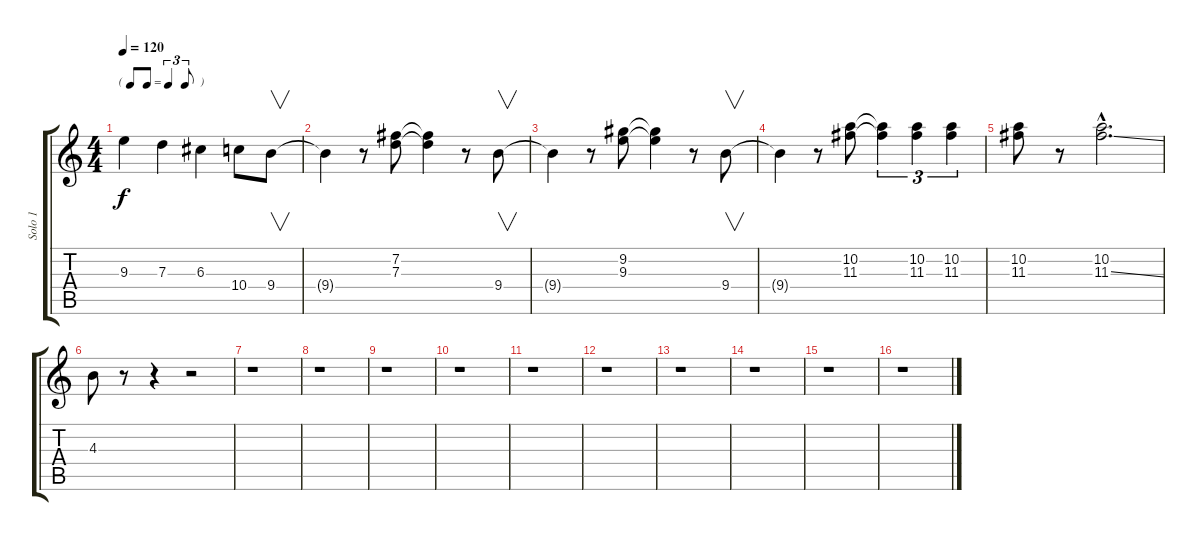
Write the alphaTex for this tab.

\track ("Solo 1" "Solo 1") {instrument distortionguitar}
\staff {score tabs}
\tuning (E4 B3 G3 D3 A2 E2) {hide}
\ts (4 4)
\tf triplet8th
\tempo 120
\clef g2
\ks c
9.3.4{dy f} 7.3.4 6.3.4 10.4.8 9.4.8{v} |
9.4{t}.4 r.8 (7.2 7.3).8 (7.2{t} 7.3{t}).4 r.8 9.4.8{v} |
9.4{t}.4 r.8 (9.2 9.3).8 (9.2{t} 9.3{t}).4 r.8 9.4.8{v} |
9.4{t}.4 r.8 (10.2 11.3).8 (10.2{t} 11.3{t}).4{tu (3 2)} (10.2 11.3).4{tu (3 2)} (10.2 11.3).4{tu (3 2)} |
(10.2 11.3).8 r.8 (10.2{hac} 11.3{ss hac}).2{d} |
4.3.8 r.8 r.4 r.2 |
r.1 |
r.1 |
r.1 |
r.1 |
r.1 |
r.1 |
r.1 |
r.1 |
r.1 |
r.1
